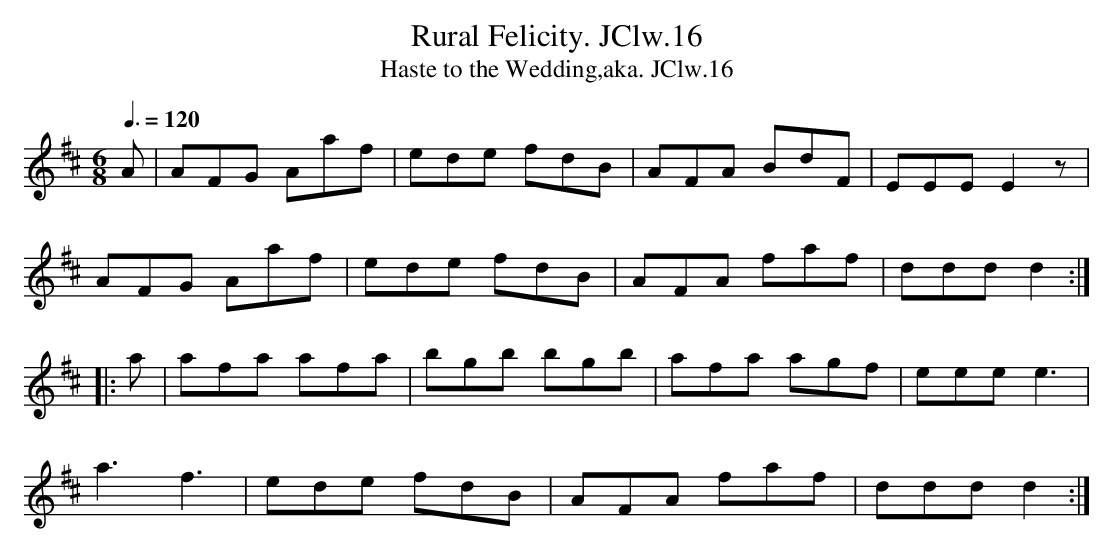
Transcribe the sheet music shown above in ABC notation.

X:1
T:Rural Felicity. JClw.16
T:Haste to the Wedding,aka. JClw.16
L:1/8
M:6/8
Q:3/8=120
K:D
A|AFG Aaf|ede fdB|AFA BdF|EEE E2z|!
AFG Aaf|ede fdB|AFA faf|dddd2:|!
|:a|afa afa|bgb bgb|afa agf|eeee3|!
a3f3|ede fdB|AFA faf|dddd2:|
